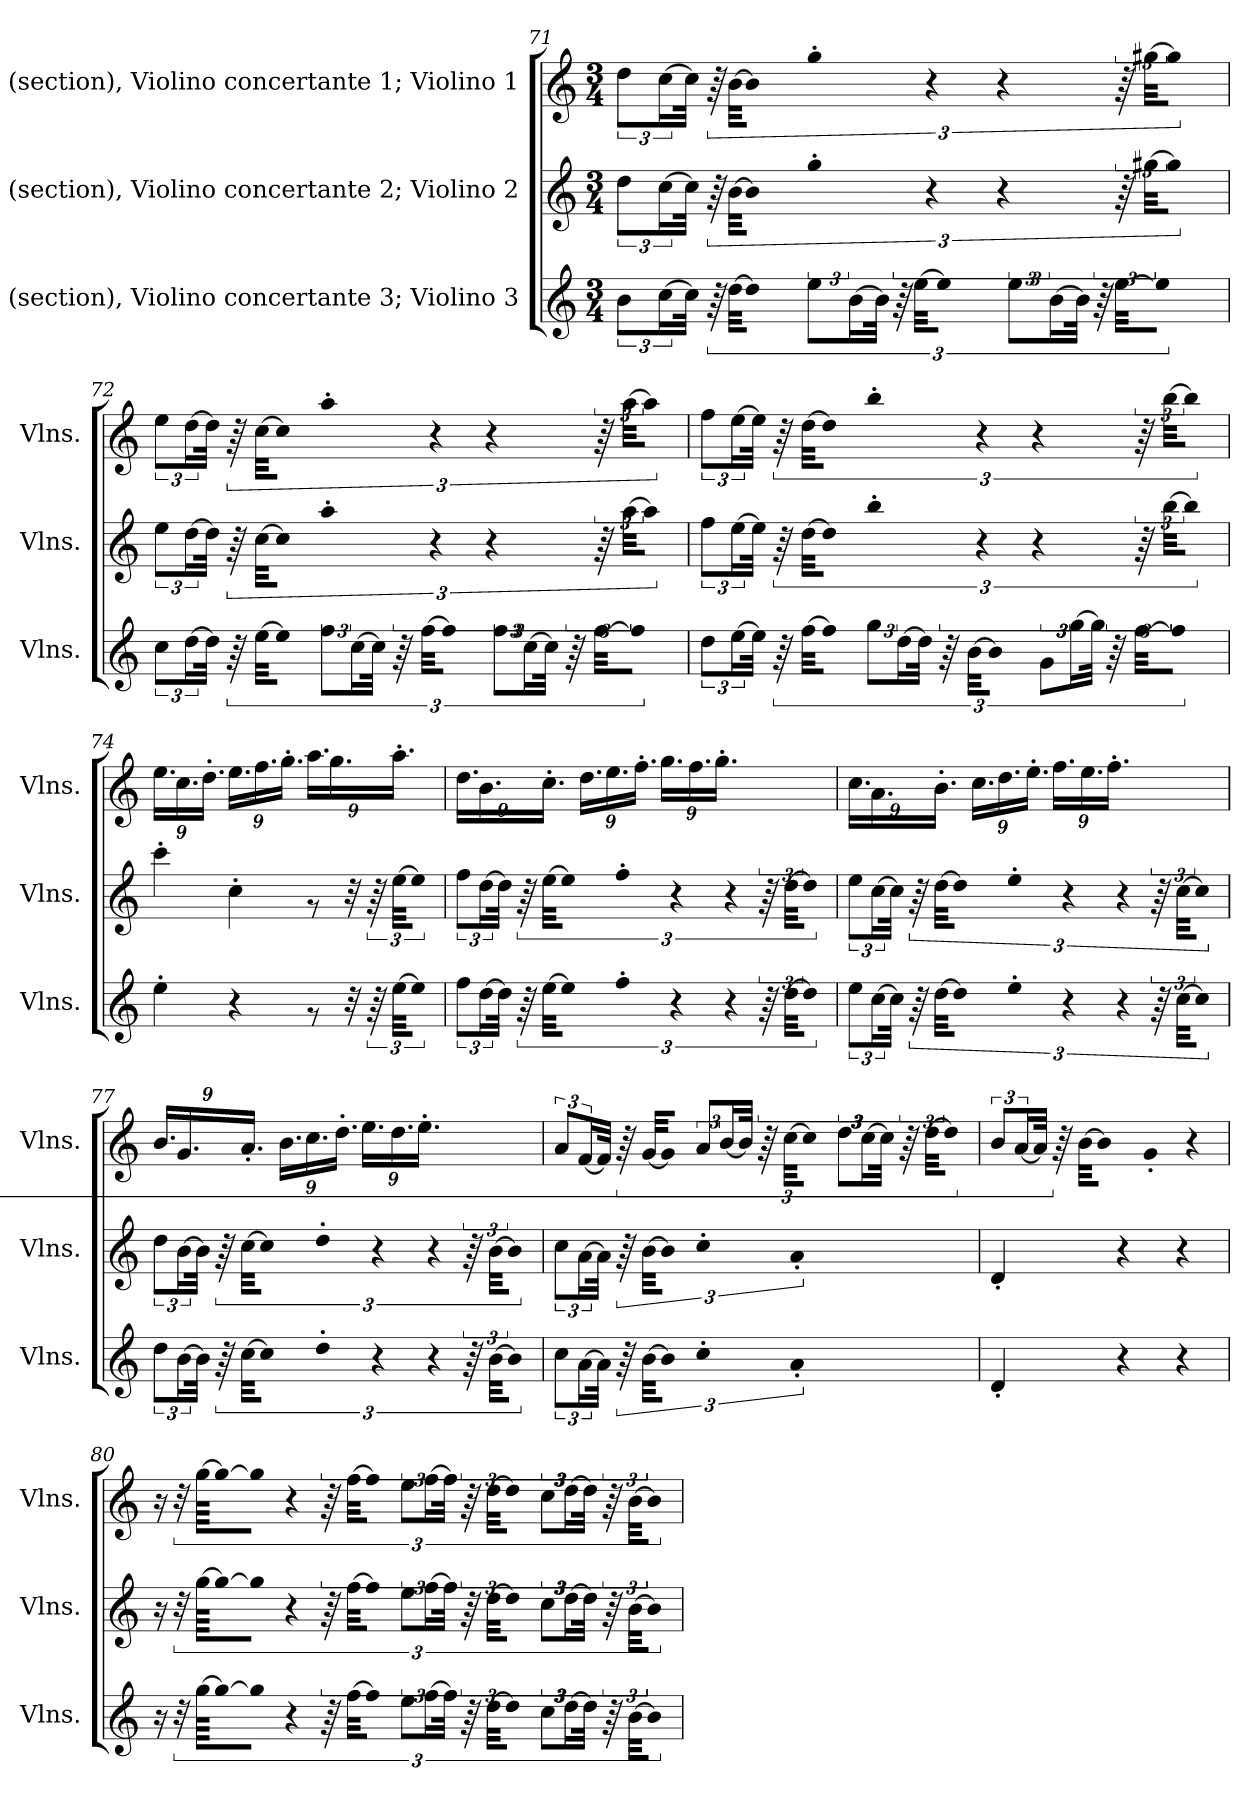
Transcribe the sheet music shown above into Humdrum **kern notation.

**kern	**kern	**kern
*part3	*part2	*part1
*staff3	*staff2	*staff1
*I"Violins (section), Violino concertante 3; Violino 3	*I"Violins (section), Violino concertante 2; Violino 2	*I"Violins (section), Violino concertante 1; Violino 1
*I'Vlns.	*I'Vlns.	*I'Vlns.
!!LO:LB:g=z
*clefG2	*clefG2	*clefG2
*k[]	*k[]	*k[]
*M3/4	*M3/4	*M3/4
=71	=71	=71
12b\L	12dd\L	12dd\L
[24cc\L	[24cc\L	[24cc\L
32cc\JJk]	32cc\JJk]	32cc\JJk]
96r	96r	96r
[48dd\KLL	[48b\KLL	[48b\KLL
16dd\JJ]	16b\JJ]	16b\JJ]
12ee\L	4gg'\	4gg'\
[24b\L	.	.
32b\JJk]	.	.
96r	.	.
[48ee\KLL	.	.
16ee\JJ]	.	.
12ee\L	8r	8r
[24b\L	.	.
32b\JJk]	32r	32r
96r	96r	96r
[48ee\KLL	[48gg#X\KLL	[48gg#X\KLL
16ee\JJ]	16gg#\JJ]	16gg#\JJ]
!!LO:LB:g=z
=72	=72	=72
12cc\L	12ee\L	12ee\L
[24dd\L	[24dd\L	[24dd\L
32dd\JJk]	32dd\JJk]	32dd\JJk]
96r	96r	96r
[48ee\KLL	[48cc\KLL	[48cc\KLL
16ee\JJ]	16cc\JJ]	16cc\JJ]
12ff\L	4aa'\	4aa'\
[24cc\L	.	.
32cc\JJk]	.	.
96r	.	.
[48ff\KLL	.	.
16ff\JJ]	.	.
12ff\L	8r	8r
[24cc\L	.	.
32cc\JJk]	32r	32r
96r	96r	96r
[48ff\KLL	[48aa\KLL	[48aa\KLL
16ff\JJ]	16aa\JJ]	16aa\JJ]
!!LO:PB:g=z
=73	=73	=73
12dd\L	12ff\L	12ff\L
[24ee\L	[24ee\L	[24ee\L
32ee\JJk]	32ee\JJk]	32ee\JJk]
96r	96r	96r
[48ff\KLL	[48dd\KLL	[48dd\KLL
16ff\JJ]	16dd\JJ]	16dd\JJ]
12gg\L	4bb'\	4bb'\
[24dd\L	.	.
32dd\JJk]	.	.
96r	.	.
[48b\KLL	.	.
16b\JJ]	.	.
12g\L	8r	8r
[24gg\L	.	.
32gg\JJk]	32r	32r
96r	96r	96r
[48ff\KLL	[48bb\KLL	[48bb\KLL
16ff\JJ]	16bb\JJ]	16bb\JJ]
=74	=74	=74
4ee'\	4ccc'\	18.ee\LL
.	.	18.cc\
.	.	18.dd'\JJ
4r	4cc'\	18.ee\LL
.	.	18.ff\
.	.	18.gg'\JJ
8rg	8rg	18.aa\LL
.	.	18.gg\
32r	32r	.
96r	96r	.
[48ee\KLL	[48ee\KLL	18.aa'\JJ
16ee\JJ]	16ee\JJ]	.
!!LO:LB:g=z
=75	=75	=75
12ff\L	12ff\L	18.dd\LL
[24dd\L	[24dd\L	18.b\
32dd\JJk]	32dd\JJk]	.
96r	96r	.
[48ee\KLL	[48ee\KLL	18.cc'\JJ
16ee\JJ]	16ee\JJ]	.
4ff'\	4ff'\	18.dd\LL
.	.	18.ee\
.	.	18.ff'\JJ
8r	8r	18.gg\LL
.	.	18.ff\
32r	32r	.
96r	96r	.
[48dd\KLL	[48dd\KLL	18.gg'\JJ
16dd\JJ]	16dd\JJ]	.
=76	=76	=76
12ee\L	12ee\L	18.cc\LL
[24cc\L	[24cc\L	18.a\
32cc\JJk]	32cc\JJk]	.
96r	96r	.
[48dd\KLL	[48dd\KLL	18.b'\JJ
16dd\JJ]	16dd\JJ]	.
4ee'\	4ee'\	18.cc\LL
.	.	18.dd\
.	.	18.ee'\JJ
8r	8r	18.ff\LL
.	.	18.ee\
32r	32r	.
96r	96r	.
[48cc\KLL	[48cc\KLL	18.ff'\JJ
16cc\JJ]	16cc\JJ]	.
!!LO:LB:g=z
=77	=77	=77
12dd\L	12dd\L	18.b/LL
[24b\L	[24b\L	18.g/
32b\JJk]	32b\JJk]	.
96r	96r	.
[48cc\KLL	[48cc\KLL	18.a'/JJ
16cc\JJ]	16cc\JJ]	.
4dd'\	4dd'\	18.b\LL
.	.	18.cc\
.	.	18.dd'\JJ
8r	8r	18.ee\LL
.	.	18.dd\
32r	32r	.
96r	96r	.
[48b\KLL	[48b\KLL	18.ee'\JJ
16b\JJ]	16b\JJ]	.
!!LO:PB:g=z
=78	=78	=78
12cc\L	12cc\L	12a/L
[24a\L	[24a\L	[24f/L
32a\JJk]	32a\JJk]	32f/JJk]
96r	96r	96r
[48b\KLL	[48b\KLL	[48g/KLL
16b\JJ]	16b\JJ]	16g/JJ]
4cc'\	4cc'\	12a/L
.	.	[24b/L
.	.	32b/JJk]
.	.	96r
.	.	[48cc\KLL
.	.	16cc\JJ]
4a'/	4a'/	12dd\L
.	.	[24cc\L
.	.	32cc\JJk]
.	.	96r
.	.	[48dd\KLL
.	.	16dd\JJ]
=79	=79	=79
4d'/	4d'/	12b/L
.	.	[24a/L
.	.	32a/JJk]
.	.	96r
.	.	[48b\KLL
.	.	16b\JJ]
4r	4r	4g'/
4r	4r	4r
!!LO:LB:g=z
=80	=80	=80
16r	16r	16r
48r	48r	48r
[96gg\KLLL	[96gg\KLLL	[96gg\KLLL
32gg\_	32gg\_	32gg\_
64gg\JJJk]	64gg\JJJk]	64gg\JJJk]
64r	64r	64r
96r	96r	96r
[48ff\KLL	[48ff\KLL	[48ff\KLL
16ff\JJ]	16ff\JJ]	16ff\JJ]
12ee\L	12ee\L	12ee\L
[24ff\L	[24ff\L	[24ff\L
32ff\JJk]	32ff\JJk]	32ff\JJk]
96r	96r	96r
[48dd\KLL	[48dd\KLL	[48dd\KLL
16dd\JJ]	16dd\JJ]	16dd\JJ]
12cc\L	12cc\L	12cc\L
[24dd\L	[24dd\L	[24dd\L
32dd\JJk]	32dd\JJk]	32dd\JJk]
96r	96r	96r
[48b\KLL	[48b\KLL	[48b\KLL
16b\JJ]	16b\JJ]	16b\JJ]
=	=	=
*-	*-	*-
